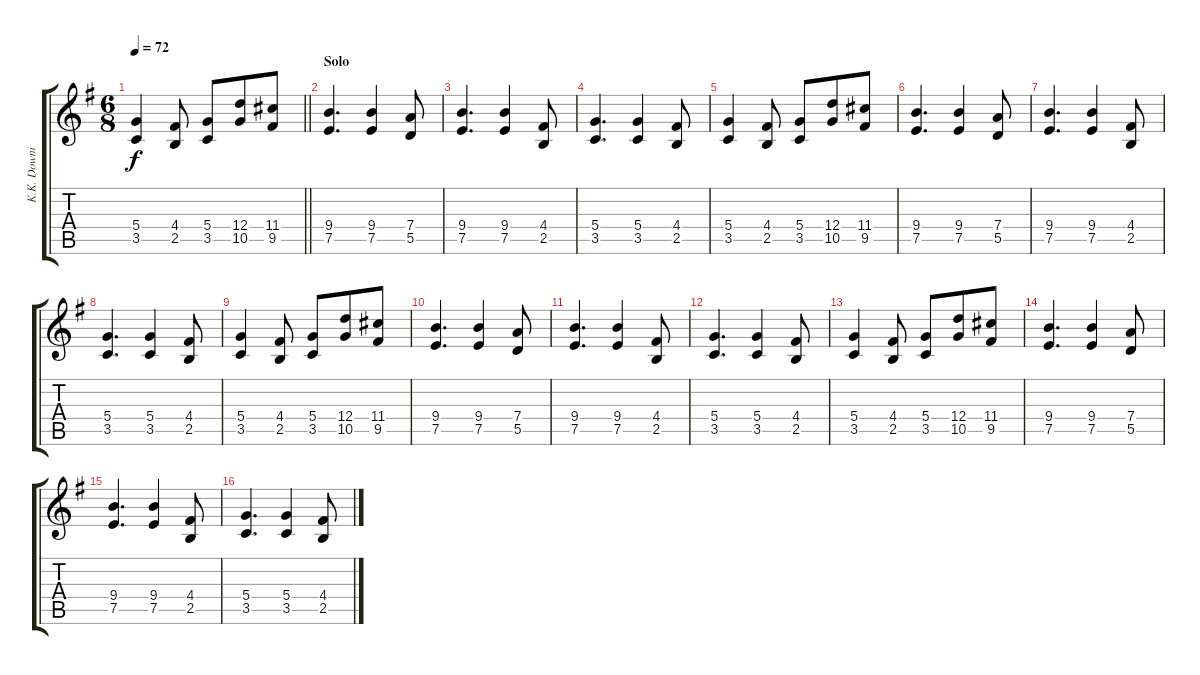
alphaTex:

\track ("K.K. Downing" "K.K. Downi") {instrument acousticguitarsteel}
\staff {score tabs}
\tuning (E4 B3 G3 D3 A2 E2) {hide}
\ts (6 8)
\tempo 72
\clef g2
\barLineRight lightlight
\ks eminor
(5.4 3.5).4{dy f} (4.4 2.5).8 (5.4 3.5).8 (12.4 10.5).8 (11.4 9.5).8 |
\section ("" "Solo")
(9.4 7.5).4{d} (9.4 7.5).4 (7.4 5.5).8 |
(9.4 7.5).4{d} (9.4 7.5).4 (4.4 2.5).8 |
(5.4 3.5).4{d} (5.4 3.5).4 (4.4 2.5).8 |
(5.4 3.5).4 (4.4 2.5).8 (5.4 3.5).8 (12.4 10.5).8 (11.4 9.5).8 |
(9.4 7.5).4{d} (9.4 7.5).4 (7.4 5.5).8 |
(9.4 7.5).4{d} (9.4 7.5).4 (4.4 2.5).8 |
(5.4 3.5).4{d} (5.4 3.5).4 (4.4 2.5).8 |
(5.4 3.5).4 (4.4 2.5).8 (5.4 3.5).8 (12.4 10.5).8 (11.4 9.5).8 |
(9.4 7.5).4{d} (9.4 7.5).4 (7.4 5.5).8 |
(9.4 7.5).4{d} (9.4 7.5).4 (4.4 2.5).8 |
(5.4 3.5).4{d} (5.4 3.5).4 (4.4 2.5).8 |
(5.4 3.5).4 (4.4 2.5).8 (5.4 3.5).8 (12.4 10.5).8 (11.4 9.5).8 |
(9.4 7.5).4{d} (9.4 7.5).4 (7.4 5.5).8 |
(9.4 7.5).4{d} (9.4 7.5).4 (4.4 2.5).8 |
(5.4 3.5).4{d} (5.4 3.5).4 (4.4 2.5).8
